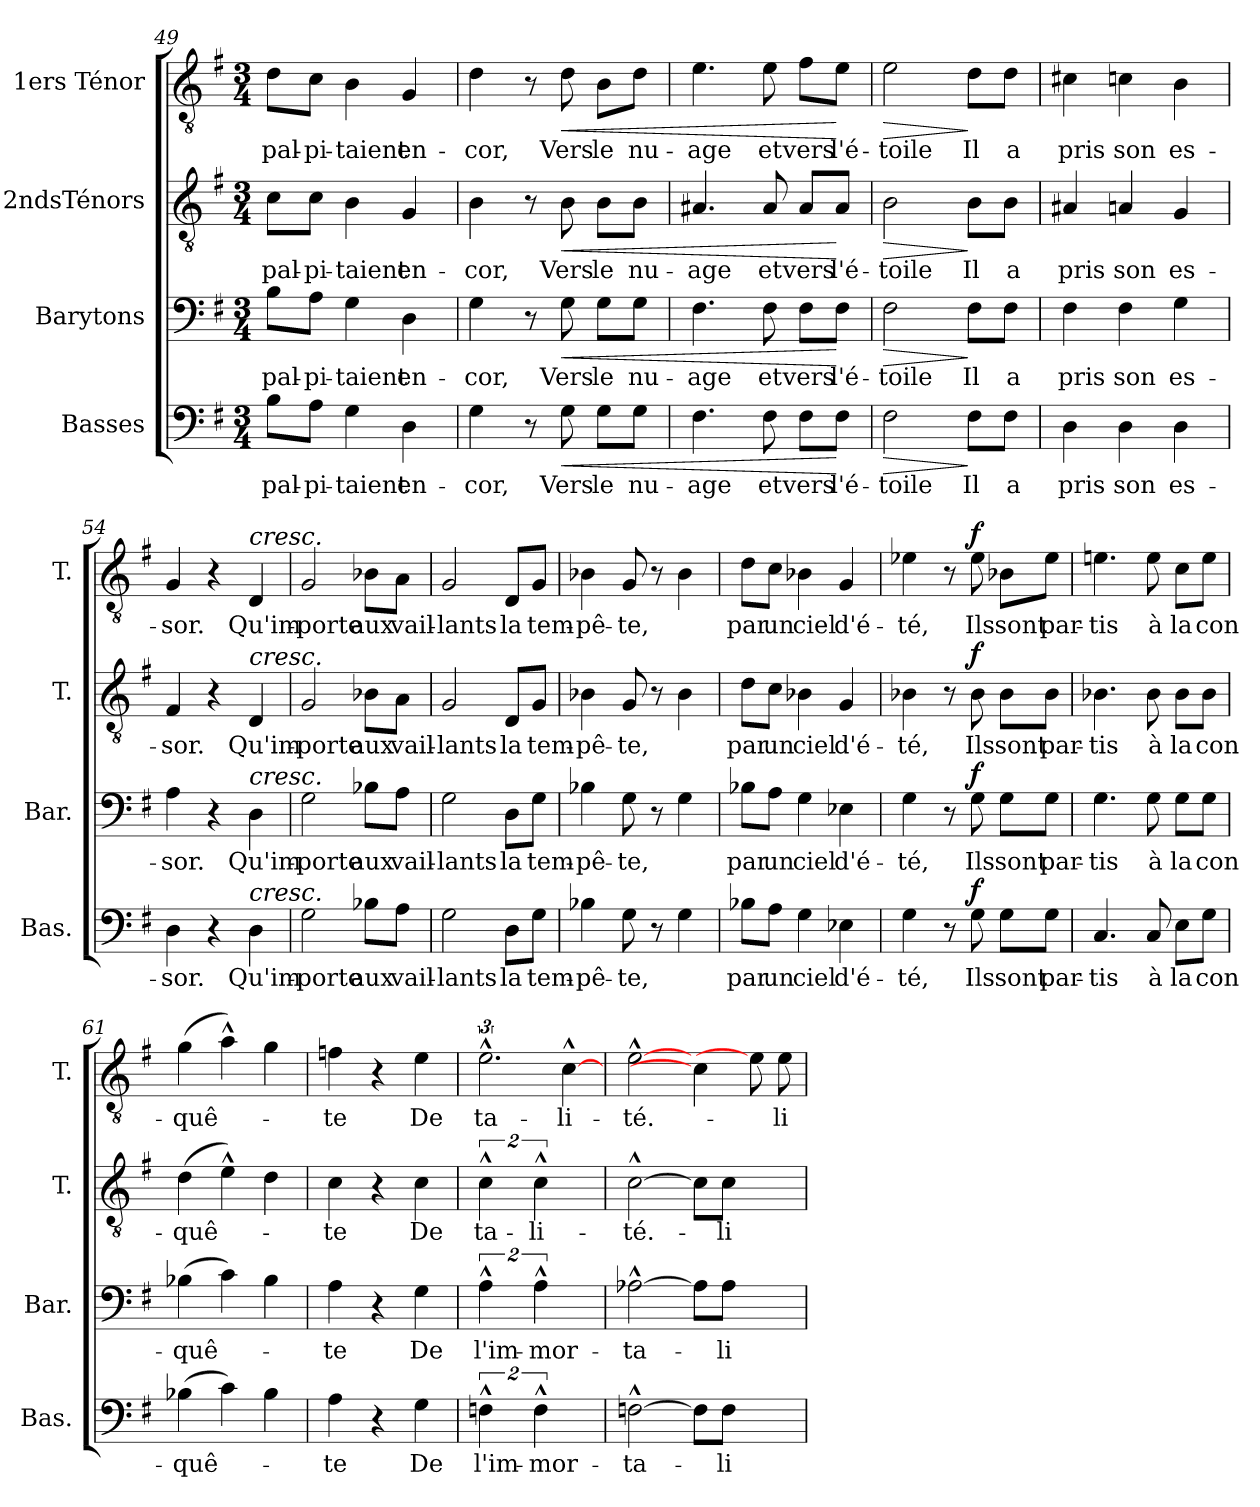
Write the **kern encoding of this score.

**kern	**text	**dynam	**kern	**text	**dynam	**kern	**text	**dynam	**kern	**text	**dynam
*part4	*part4	*part4	*part3	*part3	*part3	*part2	*part2	*part2	*part1	*part1	*part1
*staff4	*staff4	*staff4	*staff3	*staff3	*staff3	*staff2	*staff2	*staff2	*staff1	*staff1	*staff1
*I"Basses	*	*	*I"Barytons	*	*	*I"2ndsTénors	*	*	*I"1ers Ténor	*	*
*I'Bas.	*	*	*I'Bar.	*	*	*I'T.	*	*	*I'T.	*	*
!!LO:PB:g=z
*clefF4	*	*	*clefF4	*	*	*clefGv2	*	*	*clefGv2	*	*
*k[f#]	*	*	*k[f#]	*	*	*k[f#]	*	*	*k[f#]	*	*
*G:	*	*	*G:	*	*	*G:	*	*	*G:	*	*
*M3/4	*	*	*M3/4	*	*	*M3/4	*	*	*M3/4	*	*
=49	=49	=49	=49	=49	=49	=49	=49	=49	=49	=49	=49
!	!LO:LY:b	!	!	!LO:LY:b	!	!	!LO:LY:b	!	!	!LO:LY:b	!
8B\L	pal-	.	8B\L	pal-	.	8c\L	pal-	.	8d\L	pal-	.
!	!LO:LY:b	!	!	!LO:LY:b	!	!	!LO:LY:b	!	!	!LO:LY:b	!
8A\J	-pi-	.	8A\J	-pi-	.	8c\J	-pi-	.	8c\J	-pi-	.
!	!LO:LY:b	!	!	!LO:LY:b	!	!	!LO:LY:b	!	!	!LO:LY:b	!
4G\	-taient	.	4G\	-taient	.	4B\	-taient	.	4B\	-taient	.
!	!LO:LY:b	!	!	!LO:LY:b	!	!	!LO:LY:b	!	!	!LO:LY:b	!
4D\	en-	.	4D\	en-	.	4G/	en-	.	4G/	en-	.
=50	=50	=50	=50	=50	=50	=50	=50	=50	=50	=50	=50
!	!LO:LY:b	!	!	!LO:LY:b	!	!	!LO:LY:b	!	!	!LO:LY:b	!
4G\	-cor,	.	4G\	-cor,	.	4B\	-cor,	.	4d\	-cor,	.
8r	.	.	8r	.	.	8r	.	.	8r	.	.
!	!LO:LY:b	!LO:HP:b	!	!LO:LY:b	!LO:HP:b	!	!LO:LY:b	!LO:HP:b	!	!LO:LY:b	!LO:HP:b
8G\	Vers	<	8G\	Vers	<	8B\	Vers	<	8d\	Vers	<
!	!LO:LY:b	!	!	!LO:LY:b	!	!	!LO:LY:b	!	!	!LO:LY:b	!
8G\L	le	.	8G\L	le	.	8B\L	le	.	8B\L	le	.
!	!LO:LY:b	!	!	!LO:LY:b	!	!	!LO:LY:b	!	!	!LO:LY:b	!
8G\J	nu-	.	8G\J	nu-	.	8B\J	nu-	.	8d\J	nu-	.
=51	=51	=51	=51	=51	=51	=51	=51	=51	=51	=51	=51
!	!LO:LY:b	!	!	!LO:LY:b	!	!	!LO:LY:b	!	!	!LO:LY:b	!
4.F#\	-age	.	4.F#\	-age	.	4.A#X/	-age	.	4.e\	-age	.
!	!LO:LY:b	!	!	!LO:LY:b	!	!	!LO:LY:b	!	!	!LO:LY:b	!
8F#\	et	.	8F#\	et	.	8A#/	et	.	8e\	et	.
!	!LO:LY:b	!	!	!LO:LY:b	!	!	!LO:LY:b	!	!	!LO:LY:b	!
8F#\L	vers	.	8F#\L	vers	.	8A#/L	vers	.	8f#\L	vers	.
!	!LO:LY:b	!	!	!LO:LY:b	!	!	!LO:LY:b	!	!	!LO:LY:b	!
8F#\J	l'é-	[	8F#\J	l'é-	[	8A#/J	l'é-	[	8e\J	l'é-	[
=52	=52	=52	=52	=52	=52	=52	=52	=52	=52	=52	=52
!	!LO:LY:b	!LO:HP:b	!	!LO:LY:b	!LO:HP:b	!	!LO:LY:b	!LO:HP:b	!	!LO:LY:b	!LO:HP:b
2F#\	-toile	>	2F#\	-toile	>	2B\	-toile	>	2e\	-toile	>
!	!LO:LY:b	!	!	!LO:LY:b	!	!	!LO:LY:b	!	!	!LO:LY:b	!
8F#\L	Il	]	8F#\L	Il	]	8B\L	Il	]	8d\L	Il	]
!	!LO:LY:b	!	!	!LO:LY:b	!	!	!LO:LY:b	!	!	!LO:LY:b	!
8F#\J	a	.	8F#\J	a	.	8B\J	a	.	8d\J	a	.
=53	=53	=53	=53	=53	=53	=53	=53	=53	=53	=53	=53
!	!LO:LY:b	!	!	!LO:LY:b	!	!	!LO:LY:b	!	!	!LO:LY:b	!
4D\	pris	.	4F#\	pris	.	4A#X/	pris	.	4c#X\	pris	.
!	!LO:LY:b	!	!	!LO:LY:b	!	!	!LO:LY:b	!	!	!LO:LY:b	!
4D\	son	.	4F#\	son	.	4An/	son	.	4cn\	son	.
!	!LO:LY:b	!	!	!LO:LY:b	!	!	!LO:LY:b	!	!	!LO:LY:b	!
4D\	es-	.	4G\	es-	.	4G/	es-	.	4B\	es-	.
!!LO:LB:g=z
=54	=54	=54	=54	=54	=54	=54	=54	=54	=54	=54	=54
!	!LO:LY:b	!	!	!LO:LY:b	!	!	!LO:LY:b	!	!	!LO:LY:b	!
4D\	-sor.	.	4A\	-sor.	.	4F#/	-sor.	.	4G/	-sor.	.
4r	.	.	4r	.	.	4r	.	.	4r	.	.
!	!	!	!	!	!	!	!	!	!LO:TX:a:i:t=cresc.	!	!
!	!	!	!	!	!	!LO:TX:a:i:t=cresc.	!	!	!	!	!
!	!	!	!LO:TX:a:i:t=cresc.	!	!	!	!	!	!	!	!
!LO:TX:a:i:t=cresc.	!	!	!	!	!	!	!	!	!	!	!
!	!LO:LY:b	!	!	!LO:LY:b	!	!	!LO:LY:b	!	!	!LO:LY:b	!
4D\	Qu'im-	.	4D\	Qu'im-	.	4D/	Qu'im-	.	4D/	Qu'im-	.
=55	=55	=55	=55	=55	=55	=55	=55	=55	=55	=55	=55
!	!LO:LY:b	!	!	!LO:LY:b	!	!	!LO:LY:b	!	!	!LO:LY:b	!
2G\	-porte	.	2G\	-porte	.	2G/	-porte	.	2G/	-porte	.
!	!LO:LY:b	!	!	!LO:LY:b	!	!	!LO:LY:b	!	!	!LO:LY:b	!
8B-X\L	aux	.	8B-X\L	aux	.	8B-X\L	aux	.	8B-X\L	aux	.
!	!LO:LY:b	!	!	!LO:LY:b	!	!	!LO:LY:b	!	!	!LO:LY:b	!
8A\J	vail-	.	8A\J	vail-	.	8A\J	vail-	.	8A\J	vail-	.
=56	=56	=56	=56	=56	=56	=56	=56	=56	=56	=56	=56
!	!LO:LY:b	!	!	!LO:LY:b	!	!	!LO:LY:b	!	!	!LO:LY:b	!
2G\	-lants	.	2G\	-lants	.	2G/	-lants	.	2G/	-lants	.
!	!LO:LY:b	!	!	!LO:LY:b	!	!	!LO:LY:b	!	!	!LO:LY:b	!
8D\L	la	.	8D\L	la	.	8D/L	la	.	8D/L	la	.
!	!LO:LY:b	!	!	!LO:LY:b	!	!	!LO:LY:b	!	!	!LO:LY:b	!
8G\J	tem-	.	8G\J	tem-	.	8G/J	tem-	.	8G/J	tem-	.
=57	=57	=57	=57	=57	=57	=57	=57	=57	=57	=57	=57
!	!LO:LY:b	!	!	!LO:LY:b	!	!	!LO:LY:b	!	!	!LO:LY:b	!
4B-X\	-pê-	.	4B-X\	-pê-	.	4B-X\	-pê-	.	4B-X\	-pê-	.
!	!LO:LY:b	!	!	!LO:LY:b	!	!	!LO:LY:b	!	!	!LO:LY:b	!
8G\	te,	.	8G\	te,	.	8G/	te,	.	8G/	-te,	.
8r	.	.	8r	.	.	8r	.	.	8r	.	.
4G\	.	.	4G\	.	.	4B-\	.	.	4B-\	.	.
=58	=58	=58	=58	=58	=58	=58	=58	=58	=58	=58	=58
!	!LO:LY:b	!	!	!LO:LY:b	!	!	!LO:LY:b	!	!	!LO:LY:b	!
8B-X\L	par	.	8B-X\L	par	.	8d\L	par	.	8d\L	par	.
!	!LO:LY:b	!	!	!LO:LY:b	!	!	!LO:LY:b	!	!	!LO:LY:b	!
8A\J	un	.	8A\J	un	.	8c\J	un	.	8c\J	un	.
!	!LO:LY:b	!	!	!LO:LY:b	!	!	!LO:LY:b	!	!	!LO:LY:b	!
4G\	ciel	.	4G\	ciel	.	4B-X\	ciel	.	4B-X\	ciel	.
!	!LO:LY:b	!	!	!LO:LY:b	!	!	!LO:LY:b	!	!	!LO:LY:b	!
4E-X\	d'é-	.	4E-X\	d'é-	.	4G/	d'é-	.	4G/	d'é-	.
=59	=59	=59	=59	=59	=59	=59	=59	=59	=59	=59	=59
!	!LO:LY:b	!	!	!LO:LY:b	!	!	!LO:LY:b	!	!	!LO:LY:b	!
4G\	-té,	.	4G\	-té,	.	4B-X\	-té,	.	4e-X\	-té,	.
8r	.	.	8r	.	.	8r	.	.	8r	.	.
!	!LO:LY:b	!LO:DY:a	!	!LO:LY:b	!LO:DY:a	!	!LO:LY:b	!LO:DY:a	!	!LO:LY:b	!LO:DY:a
8G\	Ils	f	8G\	Ils	f	8B-\	Ils	f	8e-\	Ils	f
!	!LO:LY:b	!	!	!LO:LY:b	!	!	!LO:LY:b	!	!	!LO:LY:b	!
8G\L	sont	.	8G\L	sont	.	8B-\L	sont	.	8B-X\L	sont	.
!	!LO:LY:b	!	!	!LO:LY:b	!	!	!LO:LY:b	!	!	!LO:LY:b	!
8G\J	par-	.	8G\J	par-	.	8B-\J	par-	.	8e-\J	par-	.
!!LO:PB:g=z
=60	=60	=60	=60	=60	=60	=60	=60	=60	=60	=60	=60
!	!LO:LY:b	!	!	!LO:LY:b	!	!	!LO:LY:b	!	!	!LO:LY:b	!
4.C/	-tis	.	4.G\	-tis	.	4.B-X\	-tis	.	4.en\	-tis	.
!	!LO:LY:b	!	!	!LO:LY:b	!	!	!LO:LY:b	!	!	!LO:LY:b	!
8C/	à	.	8G\	à	.	8B-\	à	.	8e\	à	.
!	!LO:LY:b	!	!	!LO:LY:b	!	!	!LO:LY:b	!	!	!LO:LY:b	!
8E\L	la	.	8G\L	la	.	8B-\L	la	.	8c\L	la	.
!	!LO:LY:b	!	!	!LO:LY:b	!	!	!LO:LY:b	!	!	!LO:LY:b	!
8G\J	con-	.	8G\J	con-	.	8B-\J	con-	.	8e\J	con-	.
=61	=61	=61	=61	=61	=61	=61	=61	=61	=61	=61	=61
!	!LO:LY:b	!	!	!LO:LY:b	!	!	!LO:LY:b	!	!	!LO:LY:b	!
(>4B-X\	-quê-	.	(>4B-X\	-quê-	.	(>4d\	-quê-	.	(>4g\	-quê-	.
4c\)	.	.	4c\)	.	.	4e^^>\)	.	.	4a^^>\)	.	.
4B-\	.	.	4B-\	.	.	4d\	.	.	4g\	.	.
=62	=62	=62	=62	=62	=62	=62	=62	=62	=62	=62	=62
!	!LO:LY:b	!	!	!LO:LY:b	!	!	!LO:LY:b	!	!	!LO:LY:b	!
4A\	-te	.	4A\	-te	.	4c\	-te	.	4fn\	-te	.
4r	.	.	4r	.	.	4r	.	.	4r	.	.
!	!LO:LY:b	!	!	!LO:LY:b	!	!	!LO:LY:b	!	!	!LO:LY:b	!
4G\	De	.	4G\	De	.	4c\	De	.	4e\	De	.
=63	=63	=63	=63	=63	=63	=63	=63	=63	=63	=63	=63
!	!LO:LY:b	!	!	!LO:LY:b	!	!	!LO:LY:b	!	!	!LO:LY:b	!
8%3Fn^^>\	l'im-	.	8%3A^^>\	l'im-	.	8%3c^^>\	ta-	.	3.e^^>\	ta-	.
!	!LO:LY:b	!	!	!LO:LY:b	!	!	!LO:LY:b	!	!	!	!
8%3F^^>\	-mor-	.	8%3A^^>\	-mor-	.	8%3c^^>\	-li-	.	.	.	.
!	!	!	!	!	!	!	!	!	!	!LO:LY:b	!
.	.	.	.	.	.	.	.	.	[4c^^>\	-li-	.
=64	=64	=64	=64	=64	=64	=64	=64	=64	=64	=64	=64
!	!LO:LY:b	!	!	!LO:LY:b	!	!	!LO:LY:b	!	!	!LO:LY:b	!
[2Fn^^>\	-ta-	.	[2A-X^^>\	-ta-	.	[2c^^>\	-té.-	.	[2e^^>\	-té.-	.
8F\L]	.	.	8A-\L]	.	.	8c\L]	.	.	4c\]	.	.
!	!LO:LY:b	!	!	!LO:LY:b	!	!	!LO:LY:b	!	!	!	!
8F\J	-li-	.	8A-\J	-li-	.	8c\J	-li-	.	.	.	.
4ryy	.	.	4ryy	.	.	4ryy	.	.	8e\]	.	.
!	!	!	!	!	!	!	!	!	!	!LO:LY:b	!
.	.	.	.	.	.	.	.	.	8e\	-li-	.
=	=	=	=	=	=	=	=	=	=	=	=
*-	*-	*-	*-	*-	*-	*-	*-	*-	*-	*-	*-
